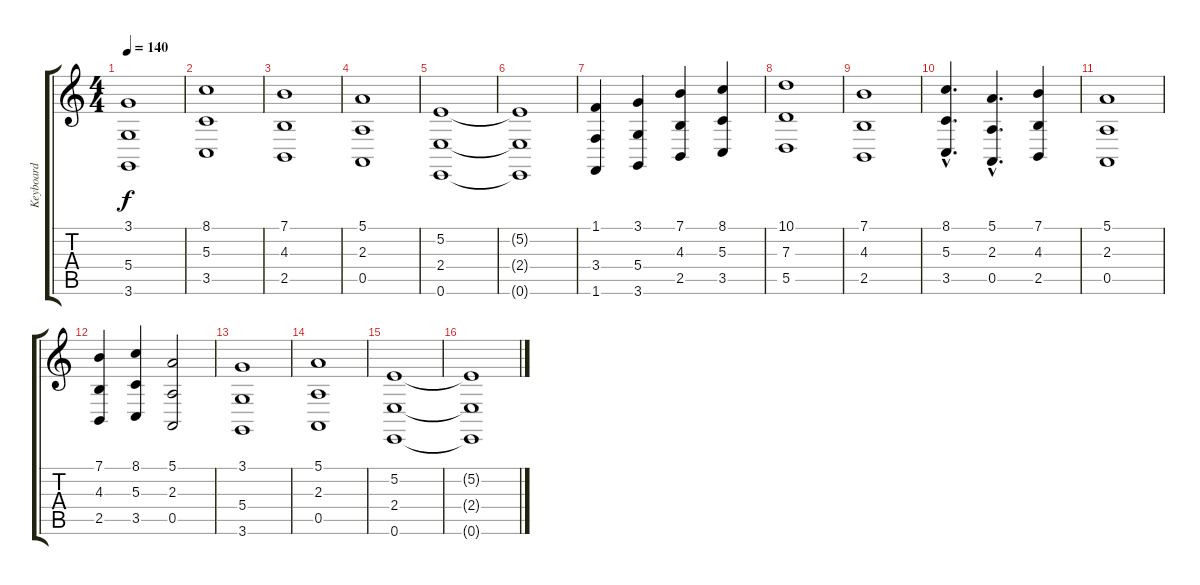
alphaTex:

\track ("Keyboard" "Keyboard") {instrument stringensemble1}
\staff {score tabs}
\tuning (E4 B3 G3 D3 A2 E2) {hide}
\ts (4 4)
\tempo 140
\clef g2
\ks c
(3.1 5.4 3.6).1{dy f} |
(8.1 5.3 3.5).1 |
(7.1 4.3 2.5).1 |
(5.1 2.3 0.5).1 |
(5.2 2.4 0.6).1 |
(5.2{t} 2.4{t} 0.6{t}).1 |
(1.1 3.4 1.6).4 (3.1 5.4 3.6).4 (7.1 4.3 2.5).4 (8.1 5.3 3.5).4 |
(10.1 7.3 5.5).1 |
(7.1 4.3 2.5).1 |
(8.1{hac} 5.3{hac} 3.5{hac}).4{d} (5.1{hac} 2.3{hac} 0.5{hac}).4{d} (7.1 4.3 2.5).4 |
(5.1 2.3 0.5).1 |
(7.1 4.3 2.5).4 (8.1 5.3 3.5).4 (5.1 2.3 0.5).2 |
(3.1 5.4 3.6).1 |
(5.1 2.3 0.5).1 |
(5.2 2.4 0.6).1 |
(5.2{t} 2.4{t} 0.6{t}).1
